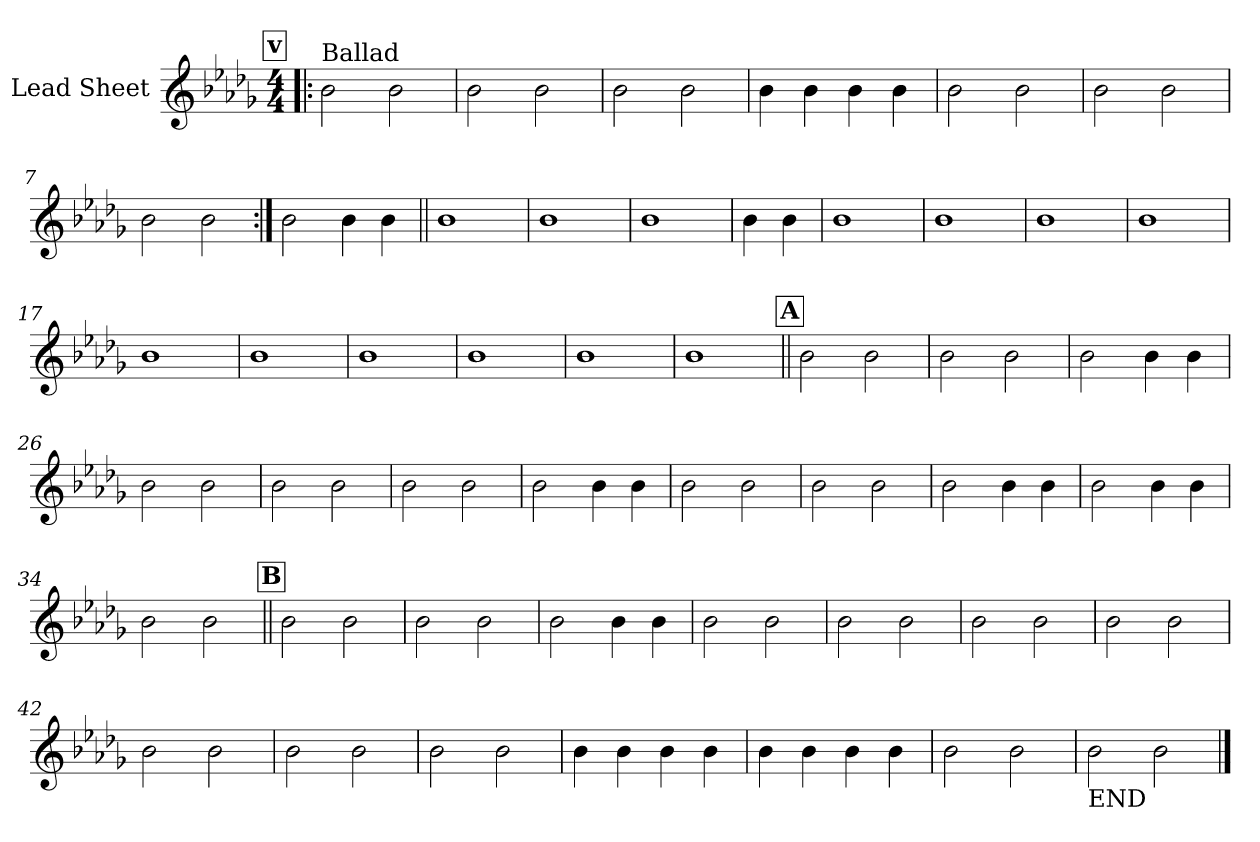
**kern
*part1
*staff1
*I"Lead Sheet
*clefG2
*k[b-e-a-d-g-]
*D-:
*M4/4
!!LO:REH:place=s1:a:fs=14:t=v
=1!|:
!LO:TX:a:t=Ballad
2b-\
2b-\
=2
2b-\
2b-\
=3
2b-\
2b-\
=4
4b-\
4b-\
4b-\
4b-\
!!LO:LB:g=z
=5
2b-\
2b-\
=6
2b-\
2b-\
=7
2b-\
2b-\
=8:|!
2b-\
4b-\
4b-\
!!LO:LB:g=z
=9||
1b-
=10
1b-
=11
1b-
=12
4b-\
4b-\
=13
1b-
=14
1b-
=15
1b-
=16
1b-
!!LO:LB:g=z
=17
1b-
=18
1b-
=19
1b-
=20
1b-
=21
1b-
=22
1b-
!!LO:LB:g=z
!!LO:REH:place=s1:a:fs=14:t=A
=23||
2b-\
2b-\
=24
2b-\
2b-\
=25
2b-\
4b-\
4b-\
=26
2b-\
2b-\
!!LO:LB:g=z
=27
2b-\
2b-\
=28
2b-\
2b-\
=29
2b-\
4b-\
4b-\
=30
2b-\
2b-\
!!LO:LB:g=z
=31
2b-\
2b-\
=32
2b-\
4b-\
4b-\
=33
2b-\
4b-\
4b-\
=34
2b-\
2b-\
!!LO:LB:g=z
!!LO:REH:place=s1:a:fs=14:t=B
=35||
2b-\
2b-\
=36
2b-\
2b-\
=37
2b-\
4b-\
4b-\
=38
2b-\
2b-\
!!LO:LB:g=z
=39
2b-\
2b-\
=40
2b-\
2b-\
=41
2b-\
2b-\
=42
2b-\
2b-\
!!LO:LB:g=z
=43
2b-\
2b-\
=44
2b-\
2b-\
=45
4b-\
4b-\
4b-\
4b-\
=46
4b-\
4b-\
4b-\
4b-\
!!LO:PB:g=z
=47
2b-\
2b-\
=48
!LO:TX:b:t=END
2b-\
2b-\
==
*-
